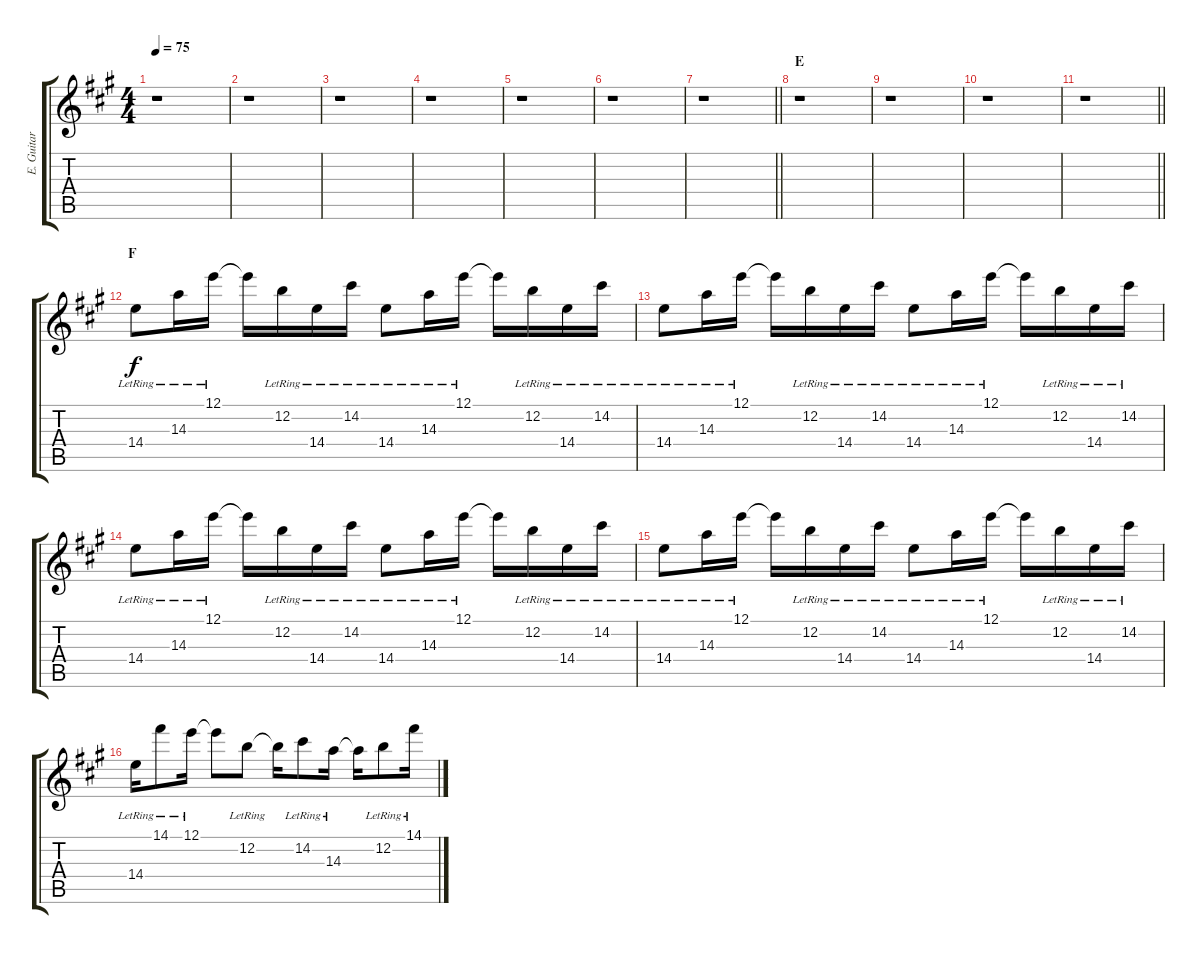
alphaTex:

\track ("E. Guitar IV" "E. Guitar ") {instrument electricguitarjazz}
\staff {score tabs}
\tuning (E4 B3 G3 D3 A2 E2) {hide}
\ts (4 4)
\tempo 75
\clef g2
\ks a
r.1{dy f} |
r.1 |
r.1 |
r.1 |
r.1 |
r.1 |
\barLineRight lightlight
r.1 |
\section ("" "E")
r.1 |
r.1 |
r.1 |
\barLineRight lightlight
r.1 |
\section ("" "F")
14.4{lr}.8 14.3{lr}.16 12.1{lr}.16 12.1{t}.16 12.2{lr}.16 14.4{lr}.16 14.2{lr}.16 14.4{lr}.8 14.3{lr}.16 12.1{lr}.16 12.1{t}.16 12.2{lr}.16 14.4{lr}.16 14.2{lr}.16 |
14.4{lr}.8 14.3{lr}.16 12.1{lr}.16 12.1{t}.16 12.2{lr}.16 14.4{lr}.16 14.2{lr}.16 14.4{lr}.8 14.3{lr}.16 12.1{lr}.16 12.1{t}.16 12.2{lr}.16 14.4{lr}.16 14.2{lr}.16 |
14.4{lr}.8 14.3{lr}.16 12.1{lr}.16 12.1{t}.16 12.2{lr}.16 14.4{lr}.16 14.2{lr}.16 14.4{lr}.8 14.3{lr}.16 12.1{lr}.16 12.1{t}.16 12.2{lr}.16 14.4{lr}.16 14.2{lr}.16 |
14.4{lr}.8 14.3{lr}.16 12.1{lr}.16 12.1{t}.16 12.2{lr}.16 14.4{lr}.16 14.2{lr}.16 14.4{lr}.8 14.3{lr}.16 12.1{lr}.16 12.1{t}.16 12.2{lr}.16 14.4{lr}.16 14.2{lr}.16 |
14.4{lr}.16 14.1{lr}.8 12.1{lr}.16 12.1{t}.8 12.2{lr}.8 12.2{t}.16 14.2{lr}.8 14.3{lr}.16 14.3{t}.16 12.2{lr}.8 14.1{lr}.16
